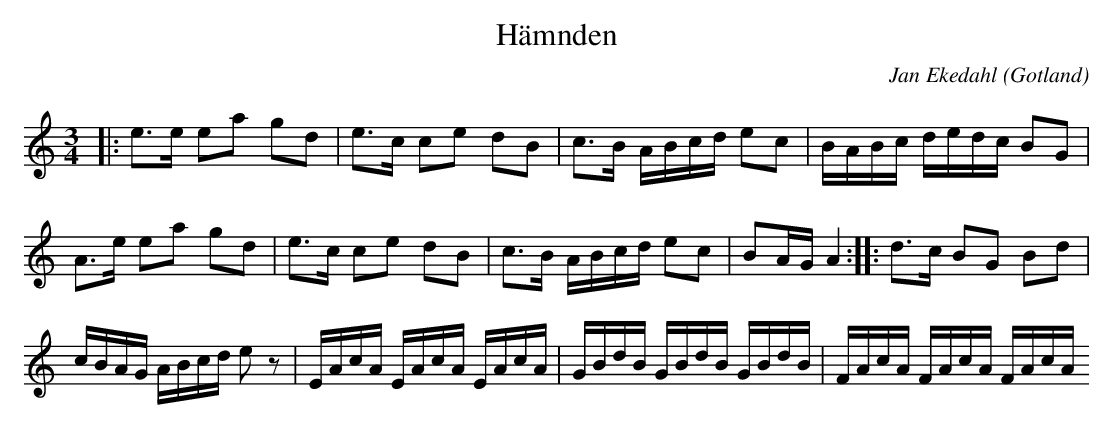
X:1
T:Hämnden
O:Gotland
C:Jan Ekedahl
M:3/4
L:1/8
K:Am
|: e>e ea gd | e>c ce dB | c>B A/B/c/d/ ec | B/A/B/c/ d/e/d/c/ BG | A>e ea gd | e>c ce dB | c>B A/B/c/d/ ec | BA/G/ A2:| |:d>c BG Bd | c/B/A/G/ A/B/c/d/ ez | E/A/c/A/ E/A/c/A/ E/A/c/A/ | G/B/d/B/ G/B/d/B/ G/B/d/B/ | F/A/c/A/ F/A/c/A/ F/A/c/A/ ^"..." |
